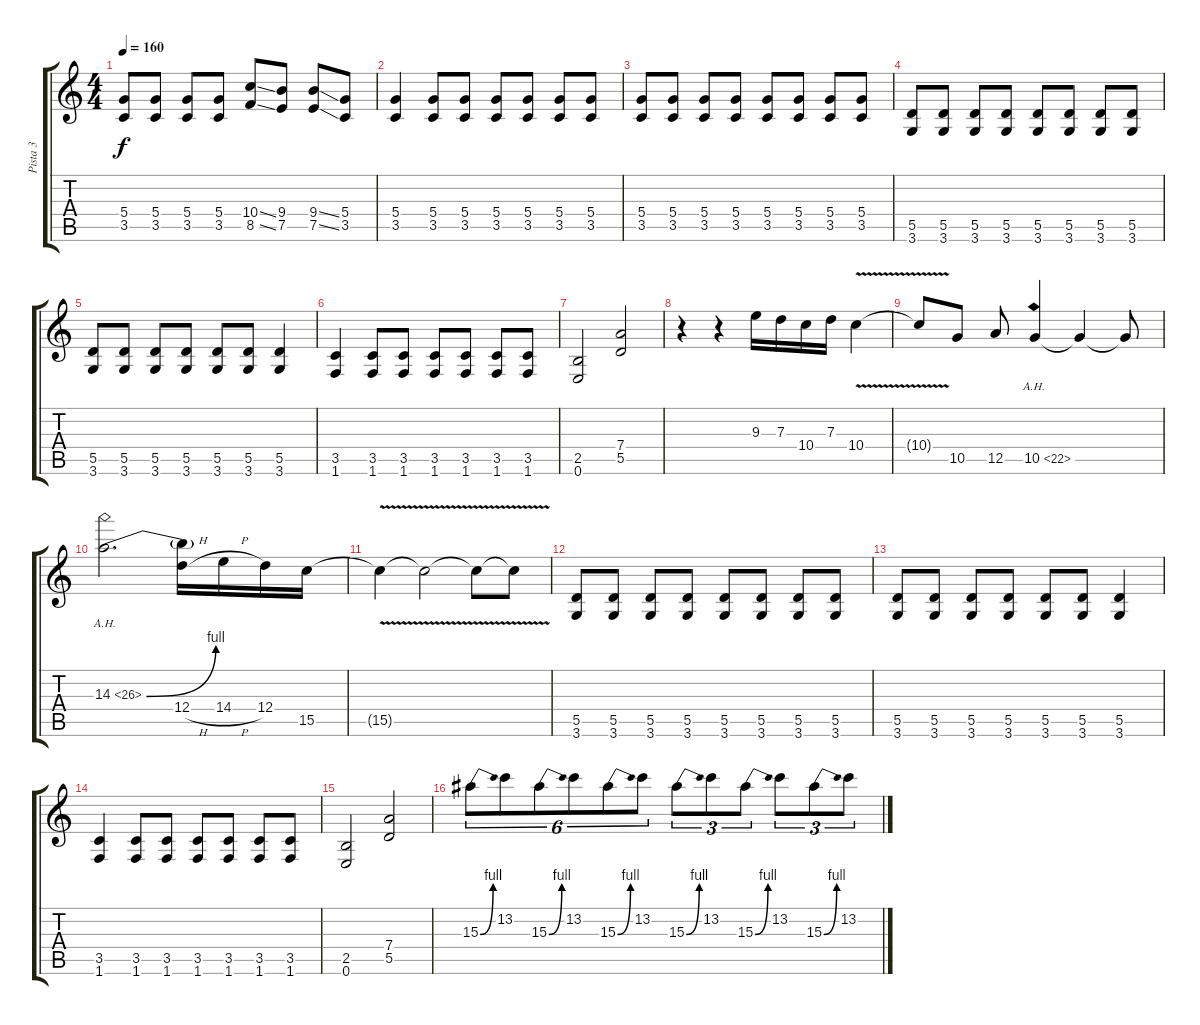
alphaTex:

\track ("Pista 3" "Pista 3") {instrument overdrivenguitar}
\staff {score tabs}
\tuning (E4 B3 G3 D3 A2 E2) {hide}
\ts (4 4)
\tempo 160
\clef g2
\ks c
(5.4 3.5).8{dy f} (5.4 3.5).8 (5.4 3.5).8 (5.4 3.5).8 (10.4{ss} 8.5{ss}).8 (9.4 7.5).8 (9.4{ss} 7.5{ss}).8 (5.4 3.5).8 |
(5.4 3.5).4 (5.4 3.5).8 (5.4 3.5).8 (5.4 3.5).8 (5.4 3.5).8 (5.4 3.5).8 (5.4 3.5).8 |
(5.4 3.5).8 (5.4 3.5).8 (5.4 3.5).8 (5.4 3.5).8 (5.4 3.5).8 (5.4 3.5).8 (5.4 3.5).8 (5.4 3.5).8 |
(5.5 3.6).8 (5.5 3.6).8 (5.5 3.6).8 (5.5 3.6).8 (5.5 3.6).8 (5.5 3.6).8 (5.5 3.6).8 (5.5 3.6).8 |
(5.5 3.6).8 (5.5 3.6).8 (5.5 3.6).8 (5.5 3.6).8 (5.5 3.6).8 (5.5 3.6).8 (5.5 3.6).4 |
(3.5 1.6).4 (3.5 1.6).8 (3.5 1.6).8 (3.5 1.6).8 (3.5 1.6).8 (3.5 1.6).8 (3.5 1.6).8 |
(2.5 0.6).2 (7.4 5.5).2 |
r.4 r.4 9.3.16 7.3.16 10.4.16 7.3.16 10.4{v}.4 |
10.4{t}.8 10.5.8 12.5.8 10.5{ah 12}.4 10.5{t}.4 10.5{t}.8 |
14.3{be (bend 0 0 60 4) ah 12}.2{d} (14.3{t} 12.4{h}).16 14.4{h}.16 12.4.16 15.5.16 |
15.5{v t}.4 15.5{v t}.2 15.5{v t}.8 15.5{v t}.8 |
(5.5 3.6).8 (5.5 3.6).8 (5.5 3.6).8 (5.5 3.6).8 (5.5 3.6).8 (5.5 3.6).8 (5.5 3.6).8 (5.5 3.6).8 |
(5.5 3.6).8 (5.5 3.6).8 (5.5 3.6).8 (5.5 3.6).8 (5.5 3.6).8 (5.5 3.6).8 (5.5 3.6).4 |
(3.5 1.6).4 (3.5 1.6).8 (3.5 1.6).8 (3.5 1.6).8 (3.5 1.6).8 (3.5 1.6).8 (3.5 1.6).8 |
(2.5 0.6).2 (7.4 5.5).2 |
15.3{be (bend 0 0 60 4)}.8{tu (6 4)} 13.2.8{tu (6 4)} 15.3{be (bend 0 0 60 4)}.8{tu (6 4)} 13.2.8{tu (6 4)} 15.3{be (bend 0 0 60 4)}.8{tu (6 4)} 13.2.8{tu (6 4)} 15.3{be (bend 0 0 60 4)}.8{tu (3 2)} 13.2.8{tu (3 2)} 15.3{be (bend 0 0 60 4)}.8{tu (3 2)} 13.2.8{tu (3 2)} 15.3{be (bend 0 0 60 4)}.8{tu (3 2)} 13.2.8{tu (3 2)}
